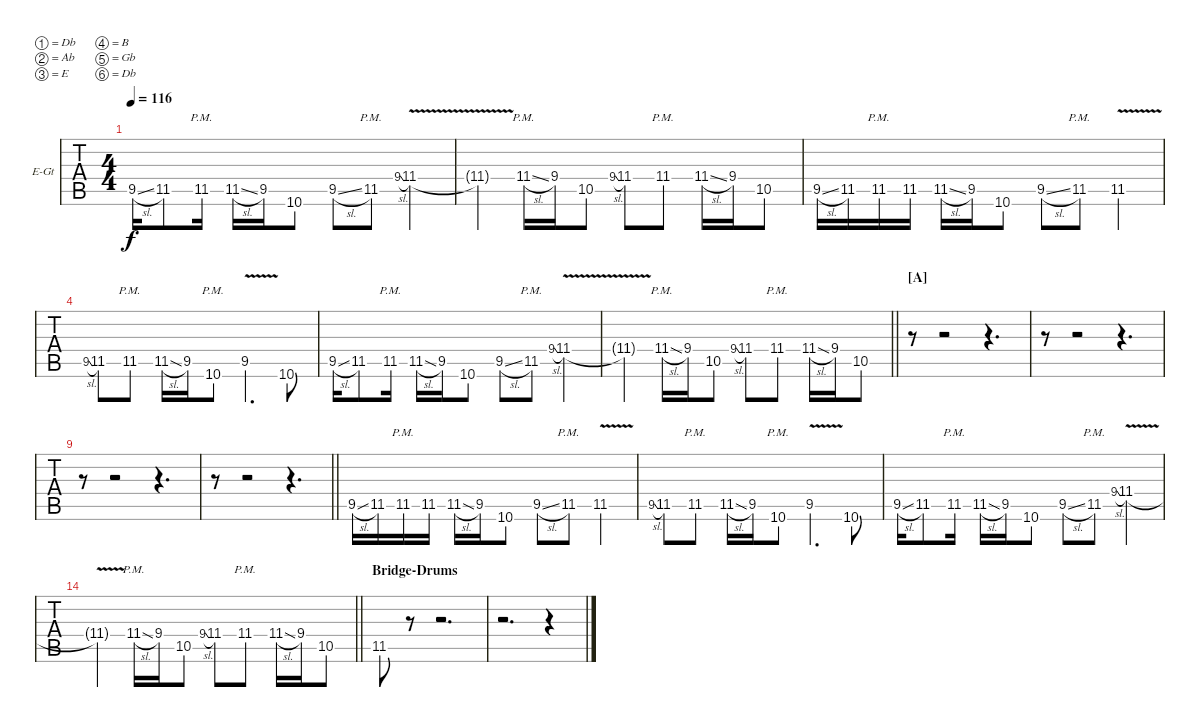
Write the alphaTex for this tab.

\bracketExtendMode nobrackets
\firstSystemTrackNameOrientation horizontal
\otherSystemsTrackNameOrientation horizontal
\defaultBarNumberDisplay FirstOfSystem
\track ("Rhythm" "E-Gt") {instrument overdrivenguitar}
\staff {tabs}
\tuning (Db4 Ab3 E3 B2 Gb2 Db2)
\ts (4 4)
\tempo 116
\clef g2
\ks c
9.5{sl}.16{dy f} 11.5.8 11.5{pm}.16 11.5{sl}.16 9.5.16 10.6.8 9.5{sl}.8 11.5{pm}.8 9.4{sl}.8{gr onbeat} 11.4{v}.4 |
11.4{v t}.4 11.4{sl pm}.16 9.4.16 10.5.8 9.4{sl}.8{gr onbeat} 11.4.8 11.4{pm}.8 11.4{sl}.16 9.4.16 10.5.8 |
9.5{sl}.16 11.5.16 11.5{pm}.16 11.5.16 11.5{sl}.16 9.5.16 10.6.8 9.5{sl}.8 11.5{pm}.8 11.5{v}.4 |
9.5{sl}.8{gr onbeat} 11.5.8 11.5{pm}.8 11.5{sl}.16 9.5.16 10.6{pm}.8 9.5{v}.4{d} 10.6.8 |
9.5{sl}.16 11.5.8 11.5{pm}.16 11.5{sl}.16 9.5.16 10.6.8 9.5{sl}.8 11.5{pm}.8 9.4{sl}.8{gr onbeat} 11.4{v}.4 |
\barLineRight lightlight
11.4{v t}.4 11.4{sl pm}.16 9.4.16 10.5.8 9.4{sl}.8{gr onbeat} 11.4.8 11.4{pm}.8 11.4{sl}.16 9.4.16 10.5.8 |
\section ("A" "")
r.8 r.2 r.4{d} |
r.8 r.2 r.4{d} |
r.8 r.2 r.4{d} |
\barLineRight lightlight
r.8 r.2 r.4{d} |
9.5{sl}.16 11.5.16 11.5{pm}.16 11.5.16 11.5{sl}.16 9.5.16 10.6.8 9.5{sl}.8 11.5{pm}.8 11.5{v}.4 |
9.5{sl}.8{gr onbeat} 11.5.8 11.5{pm}.8 11.5{sl}.16 9.5.16 10.6{pm}.8 9.5{v}.4{d} 10.6.8 |
9.5{sl}.16 11.5.8 11.5{pm}.16 11.5{sl}.16 9.5.16 10.6.8 9.5{sl}.8 11.5{pm}.8 9.4{sl}.8{gr onbeat} 11.4{v}.4 |
\barLineRight lightlight
11.4{v t}.4 11.4{sl pm}.16 9.4.16 10.5.8 9.4{sl}.8{gr onbeat} 11.4.8 11.4{pm}.8 11.4{sl}.16 9.4.16 10.5.8 |
\section ("" "Bridge-Drums")
11.5.8 r.8 r.2{d} |
r.2{d} r.4
